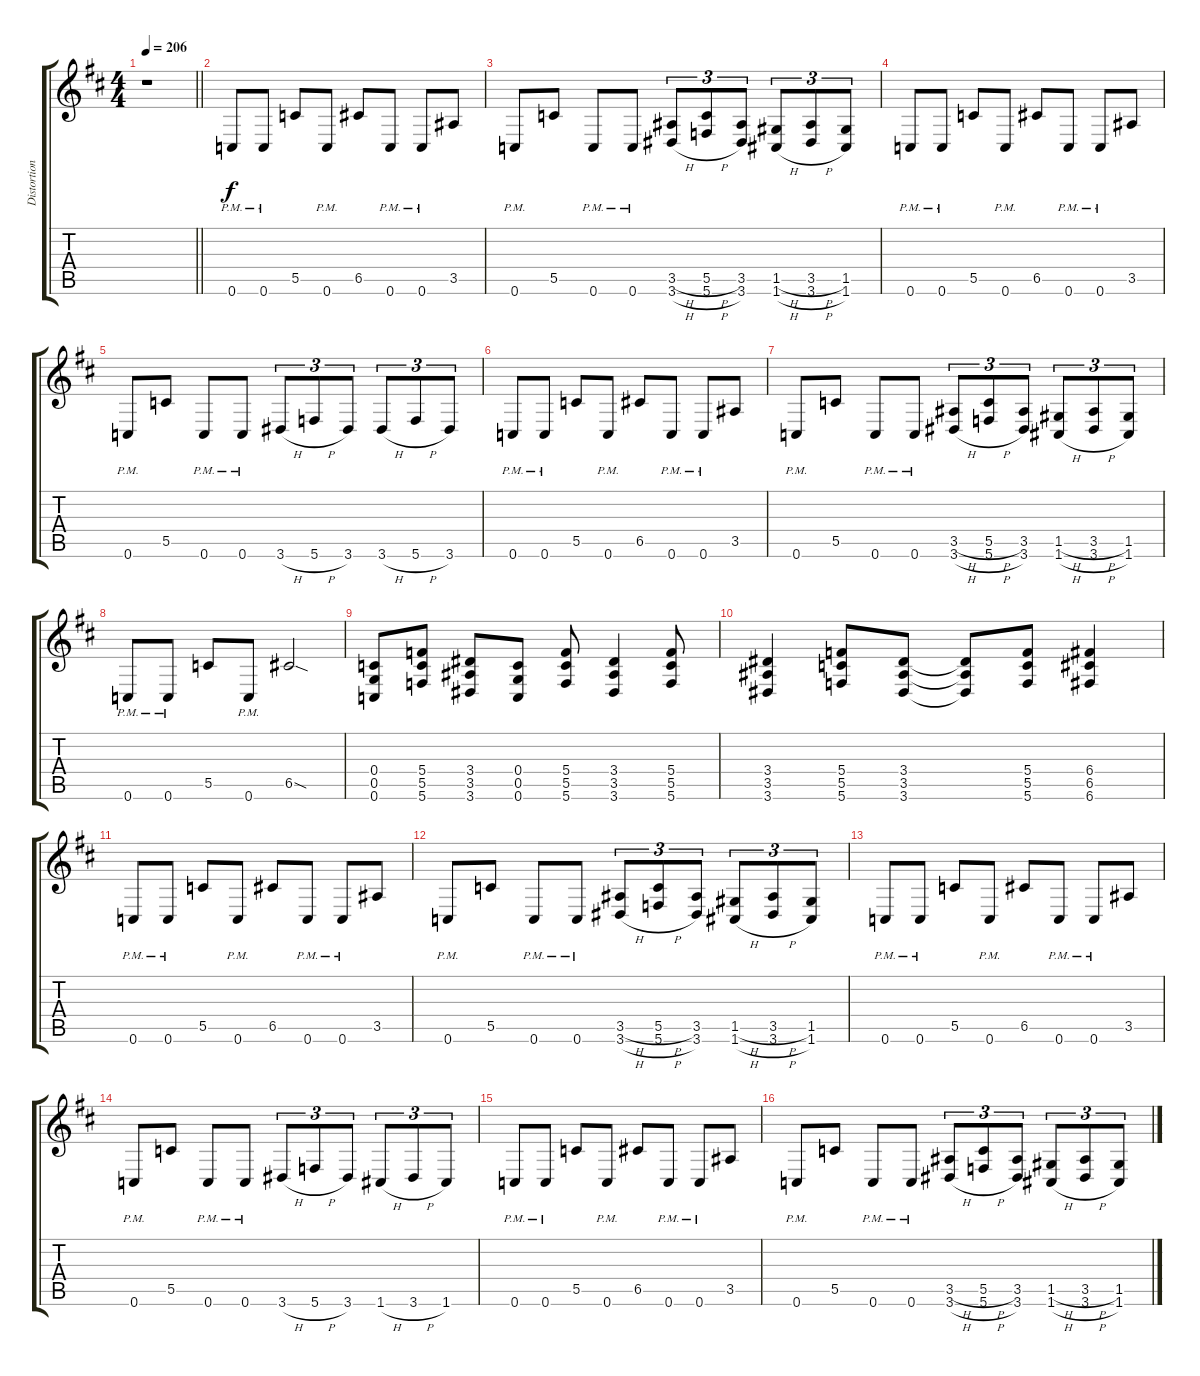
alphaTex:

\track ("Distortion" "Distortion") {instrument distortionguitar}
\staff {score tabs}
\tuning (D4 A3 F3 C3 G2 C2) {hide}
\ts (4 4)
\tempo 206
\clef g2
\barLineRight lightlight
\ks d
r.1{dy f instrument distortionguitar} |
0.6{pm}.8 0.6{pm}.8 5.5.8 0.6{pm}.8 6.5.8 0.6{pm}.8 0.6{pm}.8 3.5.8 |
0.6{pm}.8 5.5.8 0.6{pm}.8 0.6{pm}.8 (3.5{h} 3.6{h}).8{tu (3 2)} (5.5{h} 5.6{h}).8{tu (3 2)} (3.5 3.6).8{tu (3 2)} (1.5{h} 1.6{h}).8{tu (3 2)} (3.5{h} 3.6{h}).8{tu (3 2)} (1.5 1.6).8{tu (3 2)} |
0.6{pm}.8 0.6{pm}.8 5.5.8 0.6{pm}.8 6.5.8 0.6{pm}.8 0.6{pm}.8 3.5.8 |
0.6{pm}.8 5.5.8 0.6{pm}.8 0.6{pm}.8 3.6{h}.8{tu (3 2)} 5.6{h}.8{tu (3 2)} 3.6.8{tu (3 2)} 3.6{h}.8{tu (3 2)} 5.6{h}.8{tu (3 2)} 3.6.8{tu (3 2)} |
0.6{pm}.8 0.6{pm}.8 5.5.8 0.6{pm}.8 6.5.8 0.6{pm}.8 0.6{pm}.8 3.5.8 |
0.6{pm}.8 5.5.8 0.6{pm}.8 0.6{pm}.8 (3.5{h} 3.6{h}).8{tu (3 2)} (5.5{h} 5.6{h}).8{tu (3 2)} (3.5 3.6).8{tu (3 2)} (1.5{h} 1.6{h}).8{tu (3 2)} (3.5{h} 3.6{h}).8{tu (3 2)} (1.5 1.6).8{tu (3 2)} |
0.6{pm}.8 0.6{pm}.8 5.5.8 0.6{pm}.8 6.5{sod}.2 |
(0.4 0.5 0.6).8 (5.4 5.5 5.6).8 (3.4 3.5 3.6).8 (0.4 0.5 0.6).8 (5.4 5.5 5.6).8 (3.4 3.5 3.6).4 (5.4 5.5 5.6).8 |
(3.4 3.5 3.6).4 (5.4 5.5 5.6).8 (3.4 3.5 3.6).8 (3.4{t} 3.5{t} 3.6{t}).8 (5.4 5.5 5.6).8 (6.4 6.5 6.6).4 |
0.6{pm}.8 0.6{pm}.8 5.5.8 0.6{pm}.8 6.5.8 0.6{pm}.8 0.6{pm}.8 3.5.8 |
0.6{pm}.8 5.5.8 0.6{pm}.8 0.6{pm}.8 (3.5{h} 3.6{h}).8{tu (3 2)} (5.5{h} 5.6{h}).8{tu (3 2)} (3.5 3.6).8{tu (3 2)} (1.5{h} 1.6{h}).8{tu (3 2)} (3.5{h} 3.6{h}).8{tu (3 2)} (1.5 1.6).8{tu (3 2)} |
0.6{pm}.8 0.6{pm}.8 5.5.8 0.6{pm}.8 6.5.8 0.6{pm}.8 0.6{pm}.8 3.5.8 |
0.6{pm}.8 5.5.8 0.6{pm}.8 0.6{pm}.8 3.6{h}.8{tu (3 2)} 5.6{h}.8{tu (3 2)} 3.6.8{tu (3 2)} 1.6{h}.8{tu (3 2)} 3.6{h}.8{tu (3 2)} 1.6.8{tu (3 2)} |
0.6{pm}.8 0.6{pm}.8 5.5.8 0.6{pm}.8 6.5.8 0.6{pm}.8 0.6{pm}.8 3.5.8 |
0.6{pm}.8 5.5.8 0.6{pm}.8 0.6{pm}.8 (3.5{h} 3.6{h}).8{tu (3 2)} (5.5{h} 5.6{h}).8{tu (3 2)} (3.5 3.6).8{tu (3 2)} (1.5{h} 1.6{h}).8{tu (3 2)} (3.5{h} 3.6{h}).8{tu (3 2)} (1.5 1.6).8{tu (3 2)}
